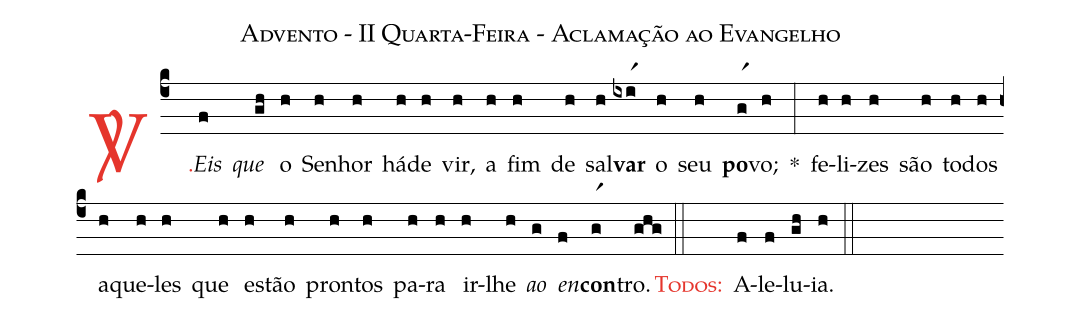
name: Advento - II Quarta-Feira - Aclamação ao Evangelho;
%%
(c4)

<c><sp>V/</sp>.</c>() <i>Eis</i>(f) <i>que</i>(gh) o(h) Se(h)nhor(h) há(h)de(h) vir,(h) a(h) fim(h) de(h) sal(h)<b>var</b>(ixir1) o(h) seu(h)  <b>po</b>(gr1)vo;(h) *(:) fe(h)li(h)zes(h) são(h) to(h)dos(h) a(h)que(h)les(h) que(h) es(h)tão(h) pron(h)tos(h) pa(h)ra(h) ir-(h)lhe(h) <i>ao</i>(g) <i>en</i>(f)<b>con</b>(gr1)tro.(ghg)

(::)

<c><sc>Todos</sc>:</c>() A(f)le(f)lu(gh)ia.(h)

(::)
